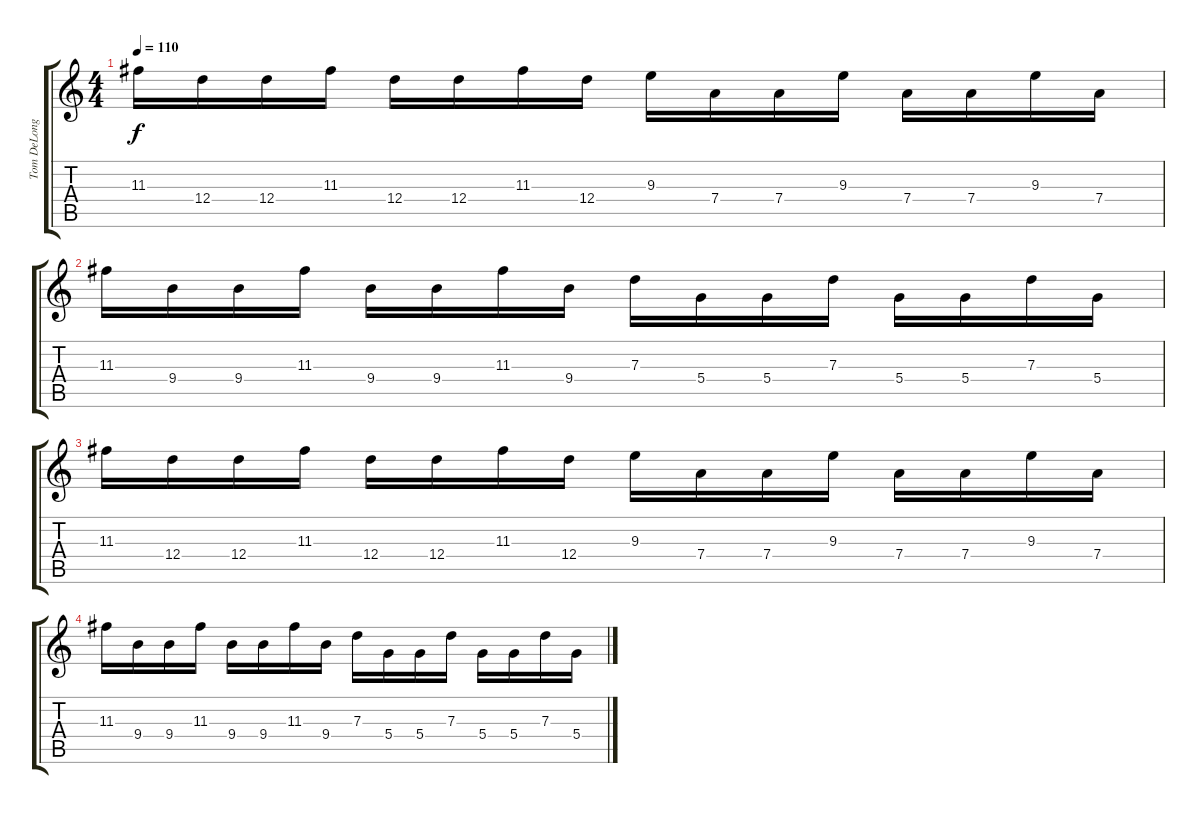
\track ("Tom DeLonge - Studio Overdub" "Tom DeLong") {instrument overdrivenguitar}
\staff {score tabs}
\tuning (E4 B3 G3 D3 A2 E2) {hide}
\ts (4 4)
\tempo 110
\clef g2
\ks c
11.3.16{dy f} 12.4.16 12.4.16 11.3.16 12.4.16 12.4.16 11.3.16 12.4.16 9.3.16 7.4.16 7.4.16 9.3.16 7.4.16 7.4.16 9.3.16 7.4.16 |
11.3.16 9.4.16 9.4.16 11.3.16 9.4.16 9.4.16 11.3.16 9.4.16 7.3.16 5.4.16 5.4.16 7.3.16 5.4.16 5.4.16 7.3.16 5.4.16 |
11.3.16 12.4.16 12.4.16 11.3.16 12.4.16 12.4.16 11.3.16 12.4.16 9.3.16 7.4.16 7.4.16 9.3.16 7.4.16 7.4.16 9.3.16 7.4.16 |
11.3.16 9.4.16 9.4.16 11.3.16 9.4.16 9.4.16 11.3.16 9.4.16 7.3.16 5.4.16 5.4.16 7.3.16 5.4.16 5.4.16 7.3.16 5.4.16
